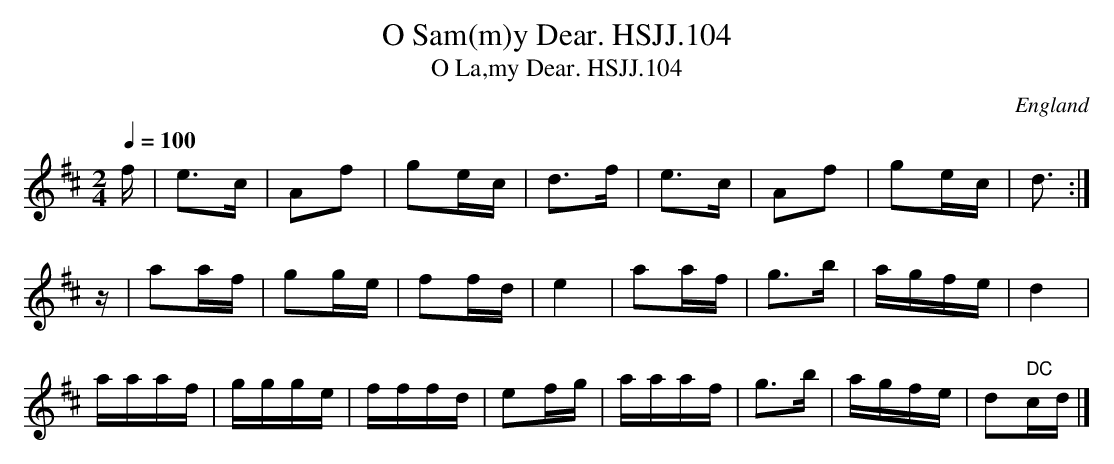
X:1
T:O Sam(m)y Dear. HSJJ.104
T:O La,my Dear. HSJJ.104
L:1/16
M:2/4
O:England
Q:1/4=100
K:D
f|e3c|A2f2|g2ec|d3f|e3c|A2f2|g2ec|d3:|!
z|a2af|g2ge|f2fd|e4|a2af|g3b|agfe|d4|!
aaaf|ggge|fffd|e2fg|aaaf|g3b|agfe|\
d2" DC"cd|]
